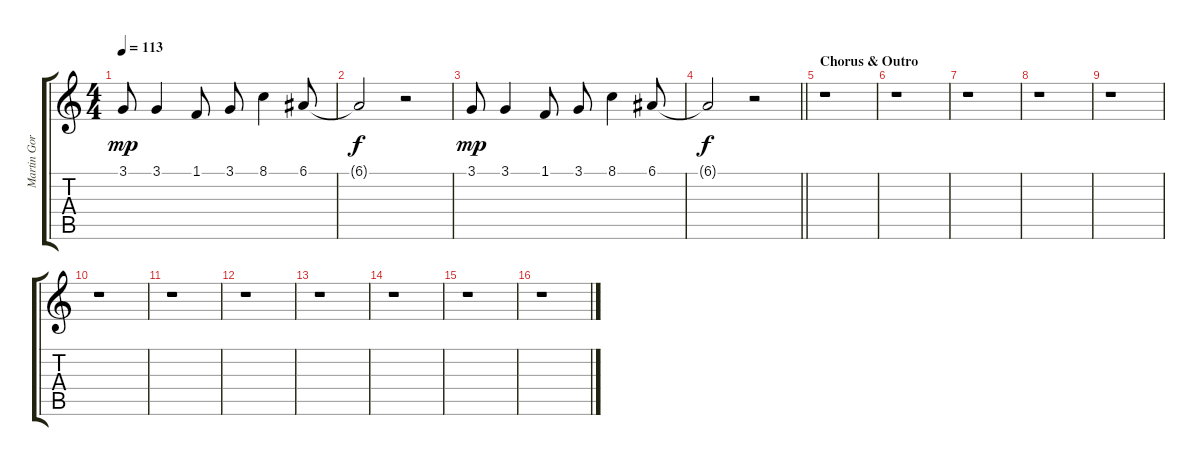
\track ("Martin Gore - Vocals" "Martin Gor") {instrument tenorsax}
\staff {score tabs}
\tuning (E4 B3 G3 D3 A2 E2) {hide}
\ts (4 4)
\tempo 113
\clef g2
\ks c
3.1.8{dy mp} 3.1.4 1.1.8 3.1.8 8.1.4 6.1.8 |
6.1{t}.2{dy f} r.2 |
3.1.8{dy mp} 3.1.4 1.1.8 3.1.8 8.1.4 6.1.8 |
\barLineRight lightlight
6.1{t}.2{dy f} r.2 |
\section ("" "Chorus & Outro")
r.1 |
r.1 |
r.1 |
r.1 |
r.1 |
r.1 |
r.1 |
r.1 |
r.1 |
r.1 |
r.1 |
r.1
